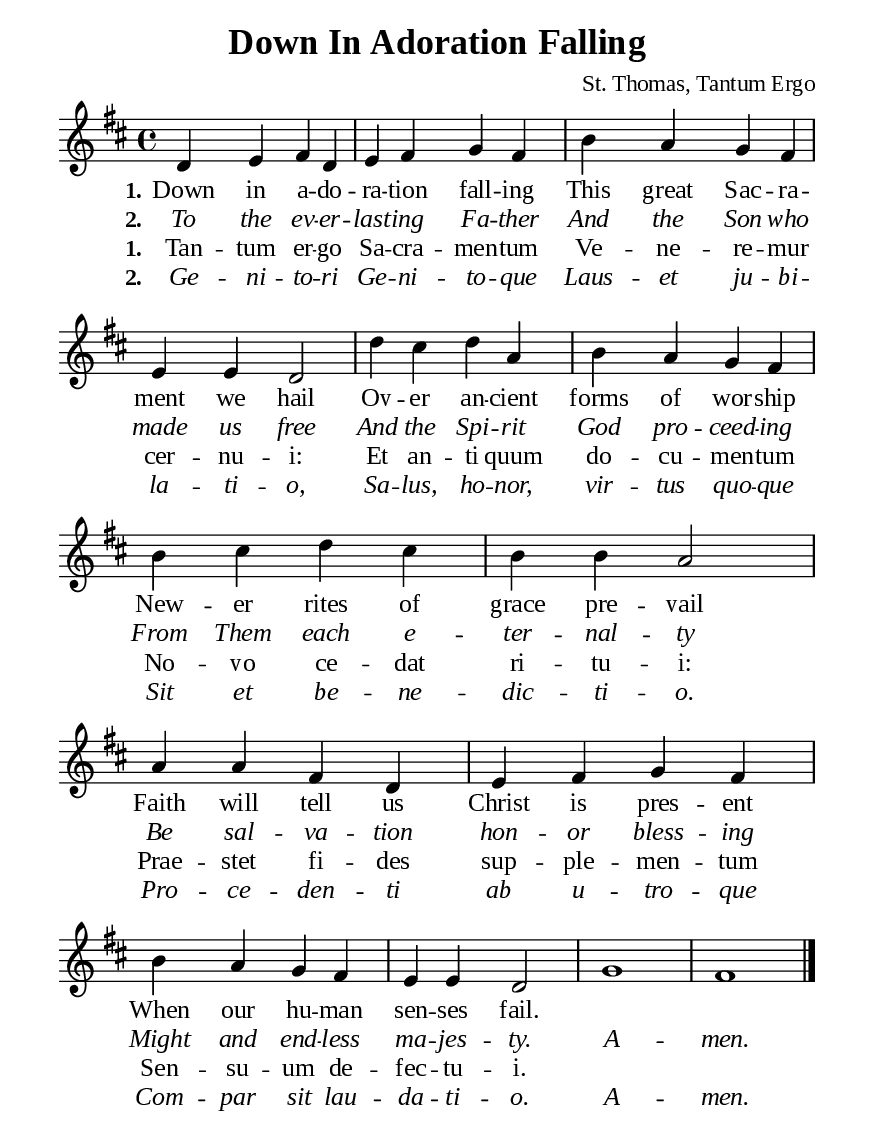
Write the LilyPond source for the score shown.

%%%%%%%%%%%%%%%%%%%%%%%%%%%%%
% CONTENTS OF THIS DOCUMENT
% 1. Common settings
% 2. Verse music
% 3. Verse lyrics
% 4. Layout
%%%%%%%%%%%%%%%%%%%%%%%%%%%%%

%%%%%%%%%%%%%%%%%%%%%%%%%%%%%
% 1. Common settings
%%%%%%%%%%%%%%%%%%%%%%%%%%%%%
\version "2.18.2"

\header {
  title = "Down In Adoration Falling"
  composer = "St. Thomas, Tantum Ergo"
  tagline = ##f
}

global= {
  \key d \major
  \time 4/4
  \override Score.BarNumber.break-visibility = ##(#f #f #f)
  \override Lyrics.LyricSpace.minimum-distance = #3.0
}

\paper {
  #(set-paper-size "a5")
  top-margin = 3.2\mm
  bottom-marign = 10\mm
  left-margin = 10\mm
  right-margin = 10\mm
  indent = #0
  #(define fonts
	 (make-pango-font-tree "Liberation Serif"
	 		       "Liberation Serif"
			       "Liberation Serif"
			       (/ 20 20)))
  system-system-spacing = #'((basic-distance . 3) (padding . 3))
}

printItalic = \with {
  \override LyricText.font-shape = #'italic
}

%%%%%%%%%%%%%%%%%%%%%%%%%%%%%
% 2. Verse music
%%%%%%%%%%%%%%%%%%%%%%%%%%%%%
musicVerseSoprano = \relative c' {
  %{	01	%} d4 e fis d |
  %{	02	%} e fis g fis |
  %{	03	%} b a g fis |
  %{	04	%} e e d2 |
  %{	05	%} d'4 cis d a |
  %{	06	%} b a g fis |
  %{	07	%} b cis d cis |
  %{	08	%} b b a2 |
  %{	09	%} a4 a fis d |
  %{	10	%} e fis g fis |
  %{	11	%} b a g fis |
  %{	12	%} e e d2 |
  %{	13	%} g1 |
  %{	14	%} fis1 \bar "|."
}

%%%%%%%%%%%%%%%%%%%%%%%%%%%%%
% 3. Verse lyrics
%%%%%%%%%%%%%%%%%%%%%%%%%%%%%
verseOne = \lyricmode {
  \set stanza = #"1."
  Down in a -- do -- ra -- tion fall -- ing
  This great Sac -- ra -- ment we hail
  Ov -- er an -- cient forms of wor -- ship
  New -- er rites of grace pre -- vail
  Faith will tell us Christ is pres -- ent
  When our hu -- man sen -- ses fail.
}

verseTwo = \lyricmode {
  \set stanza = #"2."
  To the ev -- er -- last -- ing Fa -- ther
  And the Son who made us free
  And the Spi -- rit God pro -- ceed -- ing
  From Them each e -- ter -- nal -- ty
  Be sal -- va -- tion hon -- or bless -- ing
  Might and end -- less ma -- jes -- ty.
  A -- men.
}

verseThree = \lyricmode {
  \set stanza = #"1."
  Tan -- tum er -- go Sa -- cra -- men -- tum
  Ve -- ne -- re -- mur cer -- nu -- i:
  Et an -- ti quum do -- cu -- men -- tum
  No -- vo ce -- dat ri -- tu -- i:
  Prae -- stet fi -- des sup -- ple -- men -- tum
  Sen -- su -- um de -- fec -- tu -- i.
}

verseFour = \lyricmode {
  \set stanza = #"2."
  Ge -- ni -- to -- ri Ge -- ni -- to -- que
  Laus -- et ju -- bi -- la -- ti -- o,
  Sa -- lus, ho -- nor, vir -- tus quo -- que
  Sit et be -- ne -- dic -- ti -- o.
  Pro -- ce -- den -- ti ab u -- tro -- que
  Com -- par sit lau -- da -- ti -- o.
  A -- men.
}

%%%%%%%%%%%%%%%%%%%%%%%%%%%%%
% 4. Layout
%%%%%%%%%%%%%%%%%%%%%%%%%%%%%
\score {
    \new ChoirStaff <<
      \new Staff <<
        \clef "treble"
        \new Voice = "sopranos" { \global   \musicVerseSoprano }
      >>
      \new Lyrics \lyricsto sopranos \verseOne
      \new Lyrics \printItalic \lyricsto sopranos \verseTwo
      \new Lyrics \lyricsto sopranos \verseThree
      \new Lyrics \printItalic \lyricsto sopranos \verseFour
    >>
}
